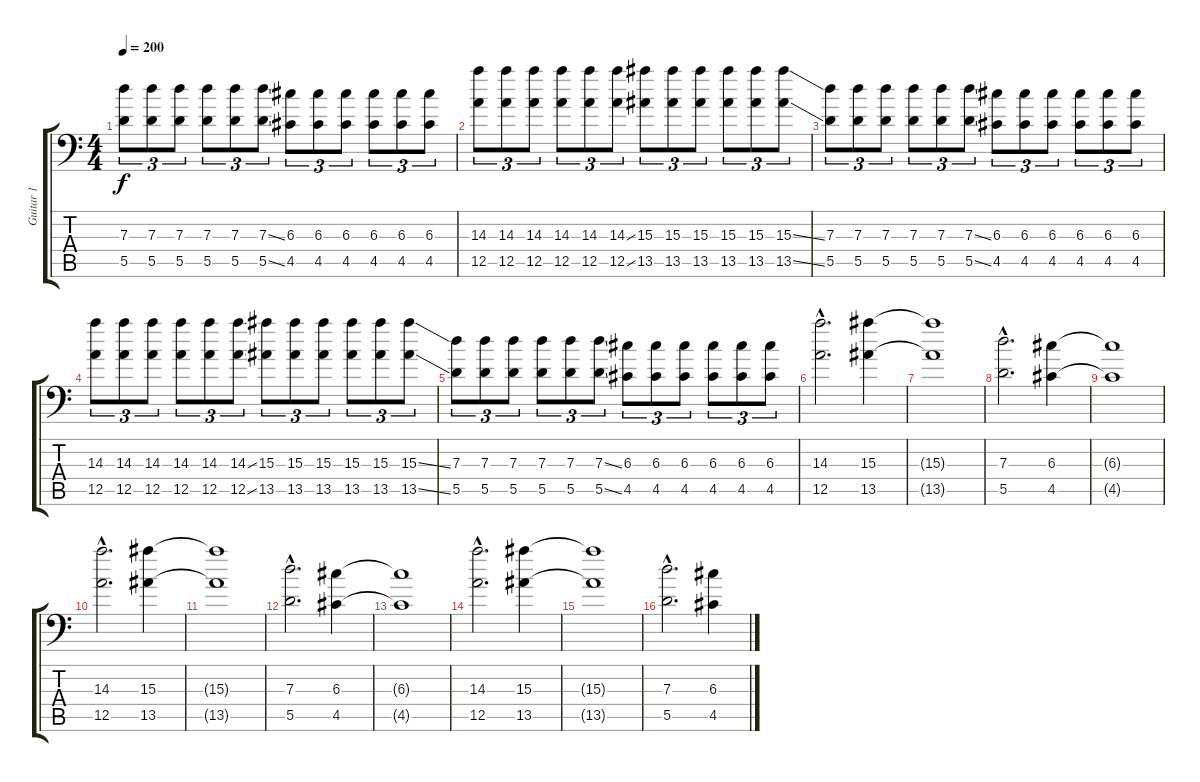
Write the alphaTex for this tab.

\track ("Guitar 1" "Guitar 1") {instrument distortionguitar}
\staff {score tabs}
\tuning (E4 B3 G3 D3 A2 A1) {hide}
\ts (4 4)
\tempo 200
\clef f4
\ks c
(7.3 5.5).8{tu (3 2) dy f} (7.3 5.5).8{tu (3 2)} (7.3 5.5).8{tu (3 2)} (7.3 5.5).8{tu (3 2)} (7.3 5.5).8{tu (3 2)} (7.3{ss} 5.5{ss}).8{tu (3 2)} (6.3 4.5).8{tu (3 2)} (6.3 4.5).8{tu (3 2)} (6.3 4.5).8{tu (3 2)} (6.3 4.5).8{tu (3 2)} (6.3 4.5).8{tu (3 2)} (6.3 4.5).8{tu (3 2)} |
(14.3 12.5).8{tu (3 2)} (14.3 12.5).8{tu (3 2)} (14.3 12.5).8{tu (3 2)} (14.3 12.5).8{tu (3 2)} (14.3 12.5).8{tu (3 2)} (14.3{ss} 12.5{ss}).8{tu (3 2)} (15.3 13.5).8{tu (3 2)} (15.3 13.5).8{tu (3 2)} (15.3 13.5).8{tu (3 2)} (15.3 13.5).8{tu (3 2)} (15.3 13.5).8{tu (3 2)} (15.3{ss} 13.5{ss}).8{tu (3 2)} |
(7.3 5.5).8{tu (3 2)} (7.3 5.5).8{tu (3 2)} (7.3 5.5).8{tu (3 2)} (7.3 5.5).8{tu (3 2)} (7.3 5.5).8{tu (3 2)} (7.3{ss} 5.5{ss}).8{tu (3 2)} (6.3 4.5).8{tu (3 2)} (6.3 4.5).8{tu (3 2)} (6.3 4.5).8{tu (3 2)} (6.3 4.5).8{tu (3 2)} (6.3 4.5).8{tu (3 2)} (6.3 4.5).8{tu (3 2)} |
(14.3 12.5).8{tu (3 2)} (14.3 12.5).8{tu (3 2)} (14.3 12.5).8{tu (3 2)} (14.3 12.5).8{tu (3 2)} (14.3 12.5).8{tu (3 2)} (14.3{ss} 12.5{ss}).8{tu (3 2)} (15.3 13.5).8{tu (3 2)} (15.3 13.5).8{tu (3 2)} (15.3 13.5).8{tu (3 2)} (15.3 13.5).8{tu (3 2)} (15.3 13.5).8{tu (3 2)} (15.3{ss} 13.5{ss}).8{tu (3 2)} |
(7.3 5.5).8{tu (3 2)} (7.3 5.5).8{tu (3 2)} (7.3 5.5).8{tu (3 2)} (7.3 5.5).8{tu (3 2)} (7.3 5.5).8{tu (3 2)} (7.3{ss} 5.5{ss}).8{tu (3 2)} (6.3 4.5).8{tu (3 2)} (6.3 4.5).8{tu (3 2)} (6.3 4.5).8{tu (3 2)} (6.3 4.5).8{tu (3 2)} (6.3 4.5).8{tu (3 2)} (6.3 4.5).8{tu (3 2)} |
(14.3{hac} 12.5{hac}).2{d} (15.3 13.5).4 |
(15.3{t} 13.5{t}).1 |
(7.3{hac} 5.5{hac}).2{d} (6.3 4.5).4 |
(6.3{t} 4.5{t}).1 |
(14.3{hac} 12.5{hac}).2{d} (15.3 13.5).4 |
(15.3{t} 13.5{t}).1 |
(7.3{hac} 5.5{hac}).2{d} (6.3 4.5).4 |
(6.3{t} 4.5{t}).1 |
(14.3{hac} 12.5{hac}).2{d} (15.3 13.5).4 |
(15.3{t} 13.5{t}).1 |
(7.3{hac} 5.5{hac}).2{d} (6.3 4.5).4
